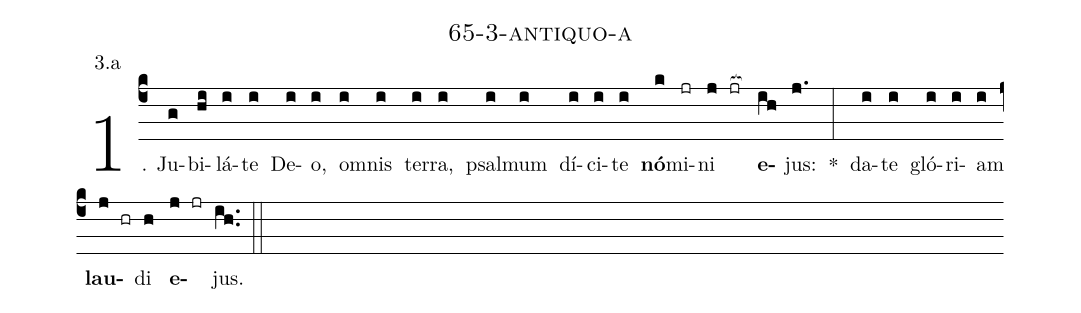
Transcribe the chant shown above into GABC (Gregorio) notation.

name: 65-3-antiquo-a;
annotation: 3.a;
%%
(c4)1. Ju(g)bi(hi)lá(i)te(i) De(i)o,(i) om(i)nis(i) ter(i)ra,(i) psal(i)mum(i) dí(i)ci(i)te(i) <b>nó</b>(k)mi(jr)ni(j jr[ocb:1{]) <b>e</b>(ih[ocb:0}])jus:(j.) *(:) da(i)te(i) gló(i)ri(i)am(i) <b>lau</b>(j hr)di(h) <b>e</b>(j jr)jus.(ih..) (::)
